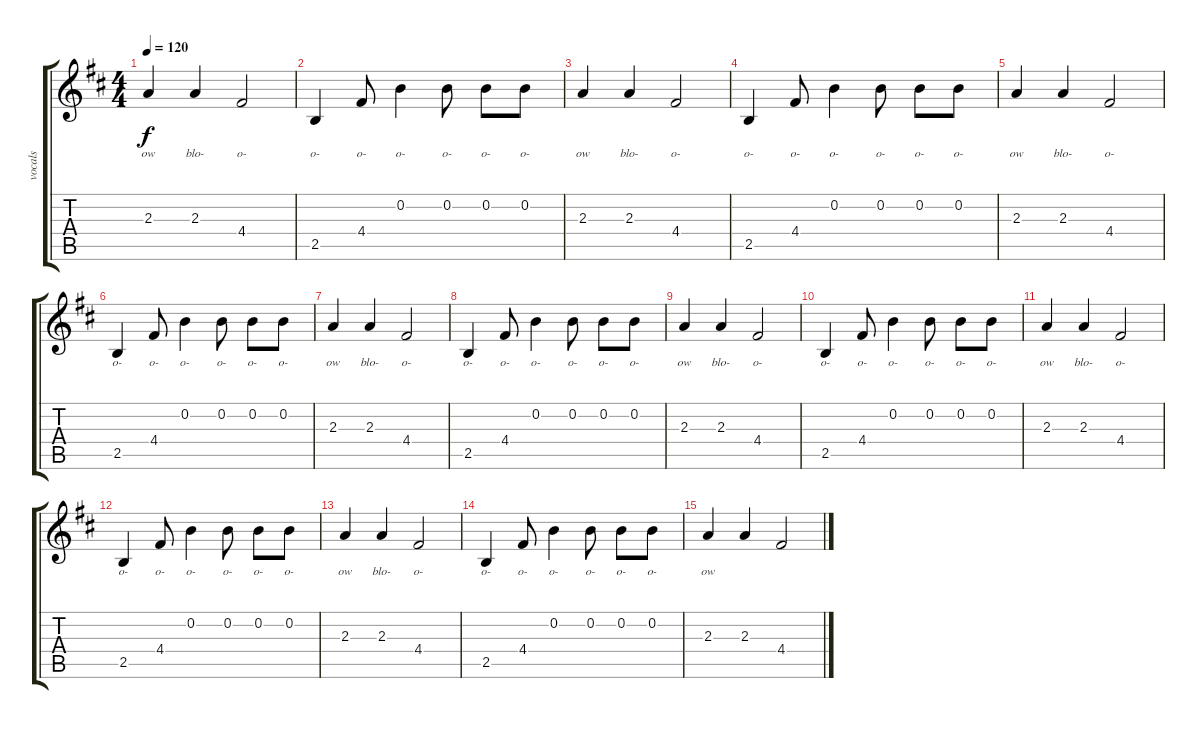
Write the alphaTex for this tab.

\track ("vocals" "vocals") {instrument overdrivenguitar}
\staff {score tabs}
\tuning (E4 B3 G3 D3 A2 E2) {hide}
\ts (4 4)
\tempo 120
\clef g2
\ks bminor
2.3.4{lyrics (0 "ow") lyrics (1 "") lyrics (2 "") lyrics (3 "") lyrics (4 "") dy f} 2.3.4{lyrics (0 "blo-") lyrics (1 "") lyrics (2 "") lyrics (3 "") lyrics (4 "")} 4.4.2{lyrics (0 "o-") lyrics (1 "") lyrics (2 "") lyrics (3 "") lyrics (4 "")} |
2.5.4{lyrics (0 "o-") lyrics (1 "") lyrics (2 "") lyrics (3 "") lyrics (4 "")} 4.4.8{lyrics (0 "o-") lyrics (1 "") lyrics (2 "") lyrics (3 "") lyrics (4 "")} 0.2.4{lyrics (0 "o-") lyrics (1 "") lyrics (2 "") lyrics (3 "") lyrics (4 "")} 0.2.8{lyrics (0 "o-") lyrics (1 "") lyrics (2 "") lyrics (3 "") lyrics (4 "")} 0.2.8{lyrics (0 "o-") lyrics (1 "") lyrics (2 "") lyrics (3 "") lyrics (4 "")} 0.2.8{lyrics (0 "o-") lyrics (1 "") lyrics (2 "") lyrics (3 "") lyrics (4 "")} |
2.3.4{lyrics (0 "ow") lyrics (1 "") lyrics (2 "") lyrics (3 "") lyrics (4 "")} 2.3.4{lyrics (0 "blo-") lyrics (1 "") lyrics (2 "") lyrics (3 "") lyrics (4 "")} 4.4.2{lyrics (0 "o-") lyrics (1 "") lyrics (2 "") lyrics (3 "") lyrics (4 "")} |
2.5.4{lyrics (0 "o-") lyrics (1 "") lyrics (2 "") lyrics (3 "") lyrics (4 "")} 4.4.8{lyrics (0 "o-") lyrics (1 "") lyrics (2 "") lyrics (3 "") lyrics (4 "")} 0.2.4{lyrics (0 "o-") lyrics (1 "") lyrics (2 "") lyrics (3 "") lyrics (4 "")} 0.2.8{lyrics (0 "o-") lyrics (1 "") lyrics (2 "") lyrics (3 "") lyrics (4 "")} 0.2.8{lyrics (0 "o-") lyrics (1 "") lyrics (2 "") lyrics (3 "") lyrics (4 "")} 0.2.8{lyrics (0 "o-") lyrics (1 "") lyrics (2 "") lyrics (3 "") lyrics (4 "")} |
2.3.4{lyrics (0 "ow") lyrics (1 "") lyrics (2 "") lyrics (3 "") lyrics (4 "")} 2.3.4{lyrics (0 "blo-") lyrics (1 "") lyrics (2 "") lyrics (3 "") lyrics (4 "")} 4.4.2{lyrics (0 "o-") lyrics (1 "") lyrics (2 "") lyrics (3 "") lyrics (4 "")} |
2.5.4{lyrics (0 "o-") lyrics (1 "") lyrics (2 "") lyrics (3 "") lyrics (4 "")} 4.4.8{lyrics (0 "o-") lyrics (1 "") lyrics (2 "") lyrics (3 "") lyrics (4 "")} 0.2.4{lyrics (0 "o-") lyrics (1 "") lyrics (2 "") lyrics (3 "") lyrics (4 "")} 0.2.8{lyrics (0 "o-") lyrics (1 "") lyrics (2 "") lyrics (3 "") lyrics (4 "")} 0.2.8{lyrics (0 "o-") lyrics (1 "") lyrics (2 "") lyrics (3 "") lyrics (4 "")} 0.2.8{lyrics (0 "o-") lyrics (1 "") lyrics (2 "") lyrics (3 "") lyrics (4 "")} |
2.3.4{lyrics (0 "ow") lyrics (1 "") lyrics (2 "") lyrics (3 "") lyrics (4 "")} 2.3.4{lyrics (0 "blo-") lyrics (1 "") lyrics (2 "") lyrics (3 "") lyrics (4 "")} 4.4.2{lyrics (0 "o-") lyrics (1 "") lyrics (2 "") lyrics (3 "") lyrics (4 "")} |
2.5.4{lyrics (0 "o-") lyrics (1 "") lyrics (2 "") lyrics (3 "") lyrics (4 "")} 4.4.8{lyrics (0 "o-") lyrics (1 "") lyrics (2 "") lyrics (3 "") lyrics (4 "")} 0.2.4{lyrics (0 "o-") lyrics (1 "") lyrics (2 "") lyrics (3 "") lyrics (4 "")} 0.2.8{lyrics (0 "o-") lyrics (1 "") lyrics (2 "") lyrics (3 "") lyrics (4 "")} 0.2.8{lyrics (0 "o-") lyrics (1 "") lyrics (2 "") lyrics (3 "") lyrics (4 "")} 0.2.8{lyrics (0 "o-") lyrics (1 "") lyrics (2 "") lyrics (3 "") lyrics (4 "")} |
2.3.4{lyrics (0 "ow") lyrics (1 "") lyrics (2 "") lyrics (3 "") lyrics (4 "")} 2.3.4{lyrics (0 "blo-") lyrics (1 "") lyrics (2 "") lyrics (3 "") lyrics (4 "")} 4.4.2{lyrics (0 "o-") lyrics (1 "") lyrics (2 "") lyrics (3 "") lyrics (4 "")} |
2.5.4{lyrics (0 "o-") lyrics (1 "") lyrics (2 "") lyrics (3 "") lyrics (4 "")} 4.4.8{lyrics (0 "o-") lyrics (1 "") lyrics (2 "") lyrics (3 "") lyrics (4 "")} 0.2.4{lyrics (0 "o-") lyrics (1 "") lyrics (2 "") lyrics (3 "") lyrics (4 "")} 0.2.8{lyrics (0 "o-") lyrics (1 "") lyrics (2 "") lyrics (3 "") lyrics (4 "")} 0.2.8{lyrics (0 "o-") lyrics (1 "") lyrics (2 "") lyrics (3 "") lyrics (4 "")} 0.2.8{lyrics (0 "o-") lyrics (1 "") lyrics (2 "") lyrics (3 "") lyrics (4 "")} |
2.3.4{lyrics (0 "ow") lyrics (1 "") lyrics (2 "") lyrics (3 "") lyrics (4 "")} 2.3.4{lyrics (0 "blo-") lyrics (1 "") lyrics (2 "") lyrics (3 "") lyrics (4 "")} 4.4.2{lyrics (0 "o-") lyrics (1 "") lyrics (2 "") lyrics (3 "") lyrics (4 "")} |
2.5.4{lyrics (0 "o-") lyrics (1 "") lyrics (2 "") lyrics (3 "") lyrics (4 "")} 4.4.8{lyrics (0 "o-") lyrics (1 "") lyrics (2 "") lyrics (3 "") lyrics (4 "")} 0.2.4{lyrics (0 "o-") lyrics (1 "") lyrics (2 "") lyrics (3 "") lyrics (4 "")} 0.2.8{lyrics (0 "o-") lyrics (1 "") lyrics (2 "") lyrics (3 "") lyrics (4 "")} 0.2.8{lyrics (0 "o-") lyrics (1 "") lyrics (2 "") lyrics (3 "") lyrics (4 "")} 0.2.8{lyrics (0 "o-") lyrics (1 "") lyrics (2 "") lyrics (3 "") lyrics (4 "")} |
2.3.4{lyrics (0 "ow") lyrics (1 "") lyrics (2 "") lyrics (3 "") lyrics (4 "")} 2.3.4{lyrics (0 "blo-") lyrics (1 "") lyrics (2 "") lyrics (3 "") lyrics (4 "")} 4.4.2{lyrics (0 "o-") lyrics (1 "") lyrics (2 "") lyrics (3 "") lyrics (4 "")} |
2.5.4{lyrics (0 "o-") lyrics (1 "") lyrics (2 "") lyrics (3 "") lyrics (4 "")} 4.4.8{lyrics (0 "o-") lyrics (1 "") lyrics (2 "") lyrics (3 "") lyrics (4 "")} 0.2.4{lyrics (0 "o-") lyrics (1 "") lyrics (2 "") lyrics (3 "") lyrics (4 "")} 0.2.8{lyrics (0 "o-") lyrics (1 "") lyrics (2 "") lyrics (3 "") lyrics (4 "")} 0.2.8{lyrics (0 "o-") lyrics (1 "") lyrics (2 "") lyrics (3 "") lyrics (4 "")} 0.2.8{lyrics (0 "o-") lyrics (1 "") lyrics (2 "") lyrics (3 "") lyrics (4 "")} |
2.3.4{lyrics (0 "ow") lyrics (1 "") lyrics (2 "") lyrics (3 "") lyrics (4 "")} 2.3.4 4.4.2
